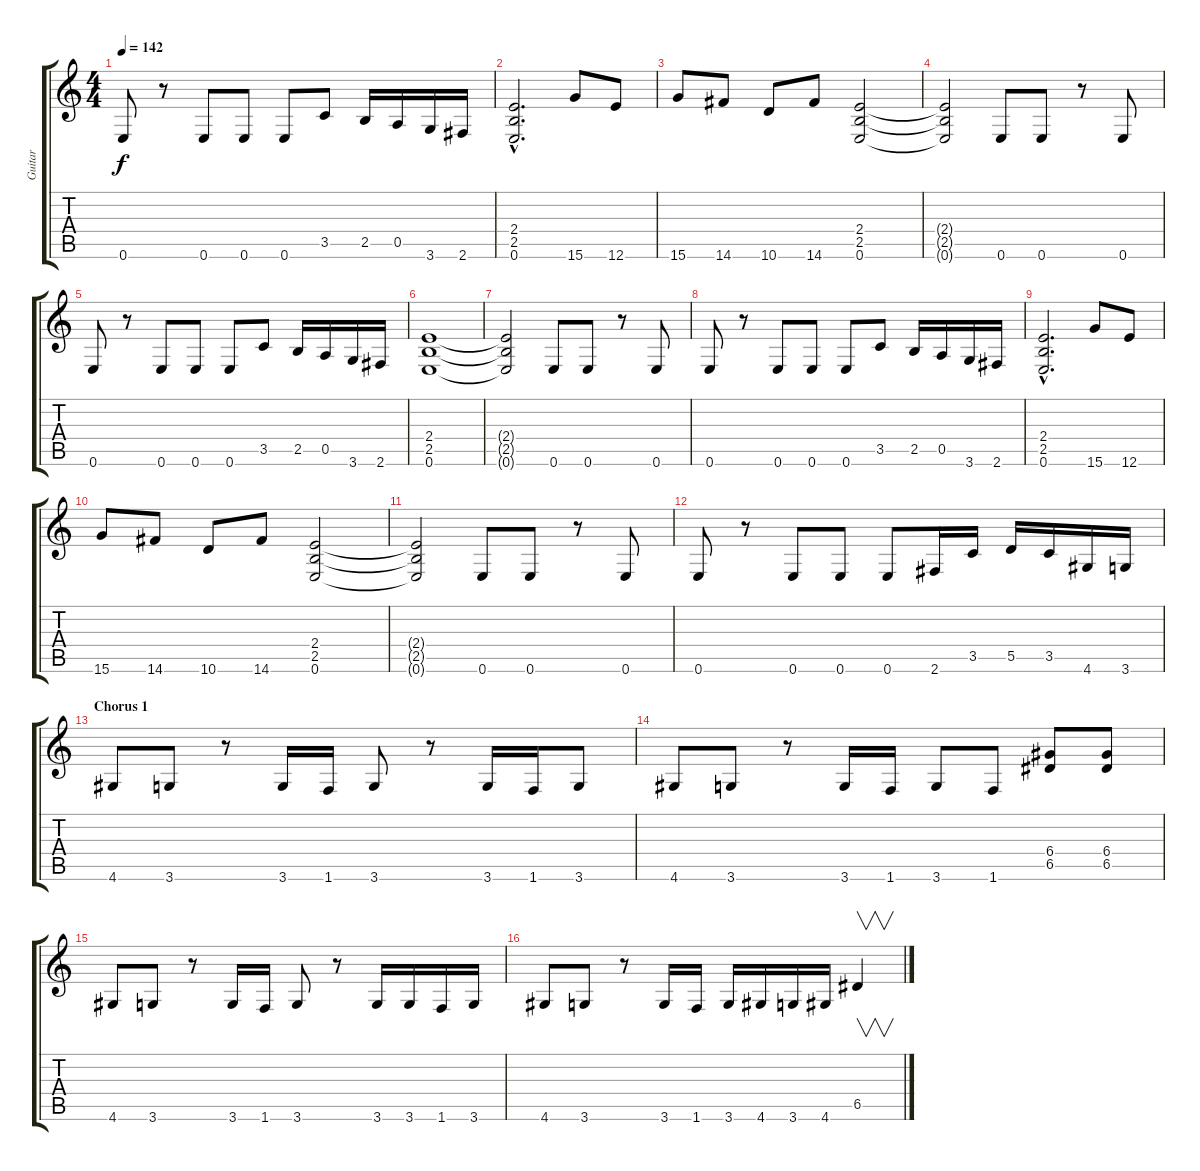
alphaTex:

\track ("Guitar" "Guitar") {instrument overdrivenguitar}
\staff {score tabs}
\tuning (E4 B3 G3 D3 A2 E2) {hide}
\ts (4 4)
\tempo 142
\clef g2
\ks c
0.6.8{dy f} r.8 0.6.8 0.6.8 0.6.8 3.5.8 2.5.16 0.5.16 3.6.16 2.6.16 |
(2.4{hac} 2.5{hac} 0.6{hac}).2{d} 15.6.8 12.6.8 |
15.6.8 14.6.8 10.6.8 14.6.8 (2.4 2.5 0.6).2 |
(2.4{t} 2.5{t} 0.6{t}).2 0.6.8 0.6.8 r.8 0.6.8 |
0.6.8 r.8 0.6.8 0.6.8 0.6.8 3.5.8 2.5.16 0.5.16 3.6.16 2.6.16 |
(2.4 2.5 0.6).1{volume 12 balance 8 instrument overdrivenguitar} |
(2.4{t} 2.5{t} 0.6{t}).2 0.6.8 0.6.8 r.8 0.6.8 |
0.6.8 r.8 0.6.8 0.6.8 0.6.8 3.5.8 2.5.16 0.5.16 3.6.16 2.6.16 |
(2.4{hac} 2.5{hac} 0.6{hac}).2{d} 15.6.8 12.6.8 |
15.6.8 14.6.8 10.6.8 14.6.8 (2.4 2.5 0.6).2 |
(2.4{t} 2.5{t} 0.6{t}).2 0.6.8 0.6.8 r.8 0.6.8 |
0.6.8 r.8 0.6.8 0.6.8 0.6.8 2.6.16 3.5.16 5.5.16 3.5.16 4.6.16 3.6.16 |
\section ("" "Chorus 1")
4.6.8 3.6.8 r.8 3.6.16 1.6.16 3.6.8 r.8 3.6.16 1.6.16 3.6.8 |
4.6.8 3.6.8 r.8 3.6.16 1.6.16 3.6.8 1.6.8 (6.4 6.5).8 (6.4 6.5).8 |
4.6.8 3.6.8 r.8 3.6.16 1.6.16 3.6.8 r.8 3.6.16 3.6.16 1.6.16 3.6.16 |
4.6.8 3.6.8 r.8 3.6.16 1.6.16 3.6.16 4.6.16 3.6.16 4.6.16 6.5.4{v}
